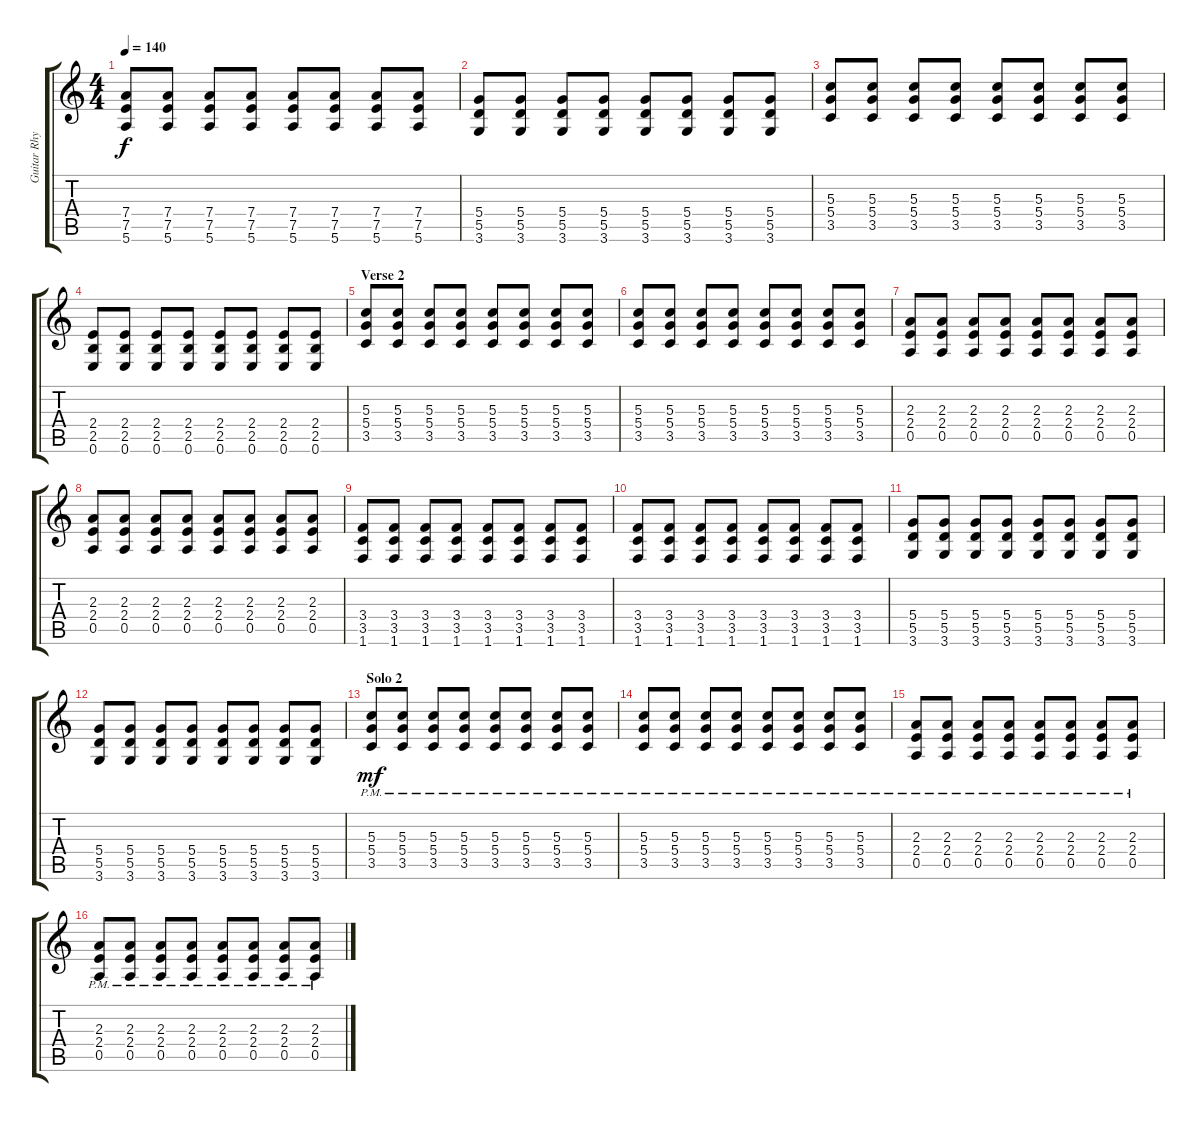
\track ("Guitar Rhythm" "Guitar Rhy") {instrument distortionguitar}
\staff {score tabs}
\tuning (E4 B3 G3 D3 A2 E2) {hide}
\ts (4 4)
\tempo 140
\clef g2
\ks c
(7.4 7.5 5.6).8{dy f} (7.4 7.5 5.6).8 (7.4 7.5 5.6).8 (7.4 7.5 5.6).8 (7.4 7.5 5.6).8 (7.4 7.5 5.6).8 (7.4 7.5 5.6).8 (7.4 7.5 5.6).8 |
(5.4 5.5 3.6).8 (5.4 5.5 3.6).8 (5.4 5.5 3.6).8 (5.4 5.5 3.6).8 (5.4 5.5 3.6).8 (5.4 5.5 3.6).8 (5.4 5.5 3.6).8 (5.4 5.5 3.6).8 |
(5.3 5.4 3.5).8 (5.3 5.4 3.5).8 (5.3 5.4 3.5).8 (5.3 5.4 3.5).8 (5.3 5.4 3.5).8 (5.3 5.4 3.5).8 (5.3 5.4 3.5).8 (5.3 5.4 3.5).8 |
(2.4 2.5 0.6).8 (2.4 2.5 0.6).8 (2.4 2.5 0.6).8 (2.4 2.5 0.6).8 (2.4 2.5 0.6).8 (2.4 2.5 0.6).8 (2.4 2.5 0.6).8 (2.4 2.5 0.6).8 |
\section ("" "Verse 2")
(5.3 5.4 3.5).8 (5.3 5.4 3.5).8 (5.3 5.4 3.5).8 (5.3 5.4 3.5).8 (5.3 5.4 3.5).8 (5.3 5.4 3.5).8 (5.3 5.4 3.5).8 (5.3 5.4 3.5).8 |
(5.3 5.4 3.5).8 (5.3 5.4 3.5).8 (5.3 5.4 3.5).8 (5.3 5.4 3.5).8 (5.3 5.4 3.5).8 (5.3 5.4 3.5).8 (5.3 5.4 3.5).8 (5.3 5.4 3.5).8 |
(2.3 2.4 0.5).8 (2.3 2.4 0.5).8 (2.3 2.4 0.5).8 (2.3 2.4 0.5).8 (2.3 2.4 0.5).8 (2.3 2.4 0.5).8 (2.3 2.4 0.5).8 (2.3 2.4 0.5).8 |
(2.3 2.4 0.5).8 (2.3 2.4 0.5).8 (2.3 2.4 0.5).8 (2.3 2.4 0.5).8 (2.3 2.4 0.5).8 (2.3 2.4 0.5).8 (2.3 2.4 0.5).8 (2.3 2.4 0.5).8 |
(3.4 3.5 1.6).8 (3.4 3.5 1.6).8 (3.4 3.5 1.6).8 (3.4 3.5 1.6).8 (3.4 3.5 1.6).8 (3.4 3.5 1.6).8 (3.4 3.5 1.6).8 (3.4 3.5 1.6).8 |
(3.4 3.5 1.6).8 (3.4 3.5 1.6).8 (3.4 3.5 1.6).8 (3.4 3.5 1.6).8 (3.4 3.5 1.6).8 (3.4 3.5 1.6).8 (3.4 3.5 1.6).8 (3.4 3.5 1.6).8 |
(5.4 5.5 3.6).8 (5.4 5.5 3.6).8 (5.4 5.5 3.6).8 (5.4 5.5 3.6).8 (5.4 5.5 3.6).8 (5.4 5.5 3.6).8 (5.4 5.5 3.6).8 (5.4 5.5 3.6).8 |
(5.4 5.5 3.6).8 (5.4 5.5 3.6).8 (5.4 5.5 3.6).8 (5.4 5.5 3.6).8 (5.4 5.5 3.6).8 (5.4 5.5 3.6).8 (5.4 5.5 3.6).8 (5.4 5.5 3.6).8 |
\section ("" "Solo 2")
(5.3 5.4{pm} 3.5).8{dy mf} (5.3 5.4{pm} 3.5).8 (5.3 5.4{pm} 3.5).8 (5.3 5.4{pm} 3.5).8 (5.3 5.4{pm} 3.5).8 (5.3 5.4{pm} 3.5).8 (5.3 5.4{pm} 3.5).8 (5.3 5.4{pm} 3.5).8 |
(5.3 5.4{pm} 3.5).8 (5.3 5.4{pm} 3.5).8 (5.3 5.4{pm} 3.5).8 (5.3 5.4{pm} 3.5).8 (5.3 5.4{pm} 3.5).8 (5.3 5.4{pm} 3.5).8 (5.3 5.4{pm} 3.5).8 (5.3 5.4{pm} 3.5).8 |
(2.3{pm} 2.4 0.5).8 (2.3{pm} 2.4 0.5).8 (2.3{pm} 2.4 0.5).8 (2.3{pm} 2.4 0.5).8 (2.3{pm} 2.4 0.5).8 (2.3{pm} 2.4 0.5).8 (2.3{pm} 2.4 0.5).8 (2.3{pm} 2.4 0.5).8 |
(2.3{pm} 2.4 0.5).8 (2.3{pm} 2.4 0.5).8 (2.3{pm} 2.4 0.5).8 (2.3{pm} 2.4 0.5).8 (2.3{pm} 2.4 0.5).8 (2.3{pm} 2.4 0.5).8 (2.3{pm} 2.4 0.5).8 (2.3{pm} 2.4 0.5).8
